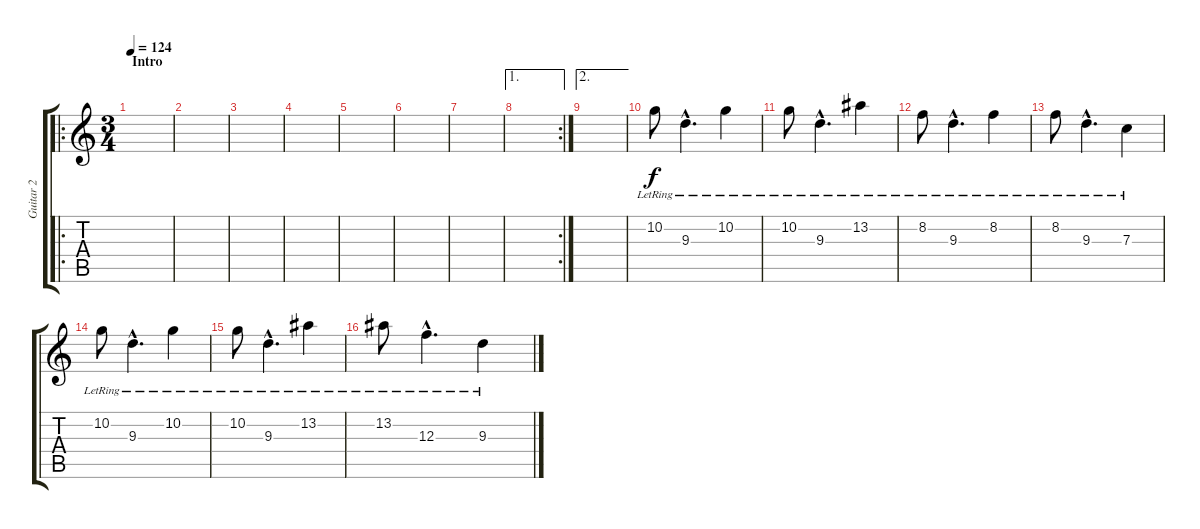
\track ("Guitar 2" "Guitar 2") {instrument distortionguitar}
\staff {score tabs}
\tuning (D4 A3 F3 C3 G2 D2) {hide}
\ro
\ts (3 4)
\section ("" "Intro")
\tempo 124
\clef g2
\ks c
|
|
|
|
|
|
|
\ae 1
\rc 2
|
\ae 2
|
10.2{lr}.8 9.3{hac lr}.4{d} 10.2{lr}.4 |
10.2{lr}.8 9.3{hac lr}.4{d} 13.2{lr}.4 |
8.2{lr}.8 9.3{hac lr}.4{d} 8.2{lr}.4 |
8.2{lr}.8 9.3{hac lr}.4{d} 7.3{lr}.4 |
10.2{lr}.8 9.3{hac lr}.4{d} 10.2{lr}.4 |
10.2{lr}.8 9.3{hac lr}.4{d} 13.2{lr}.4 |
13.2{lr}.8 12.3{hac lr}.4{d} 9.3{lr}.4
